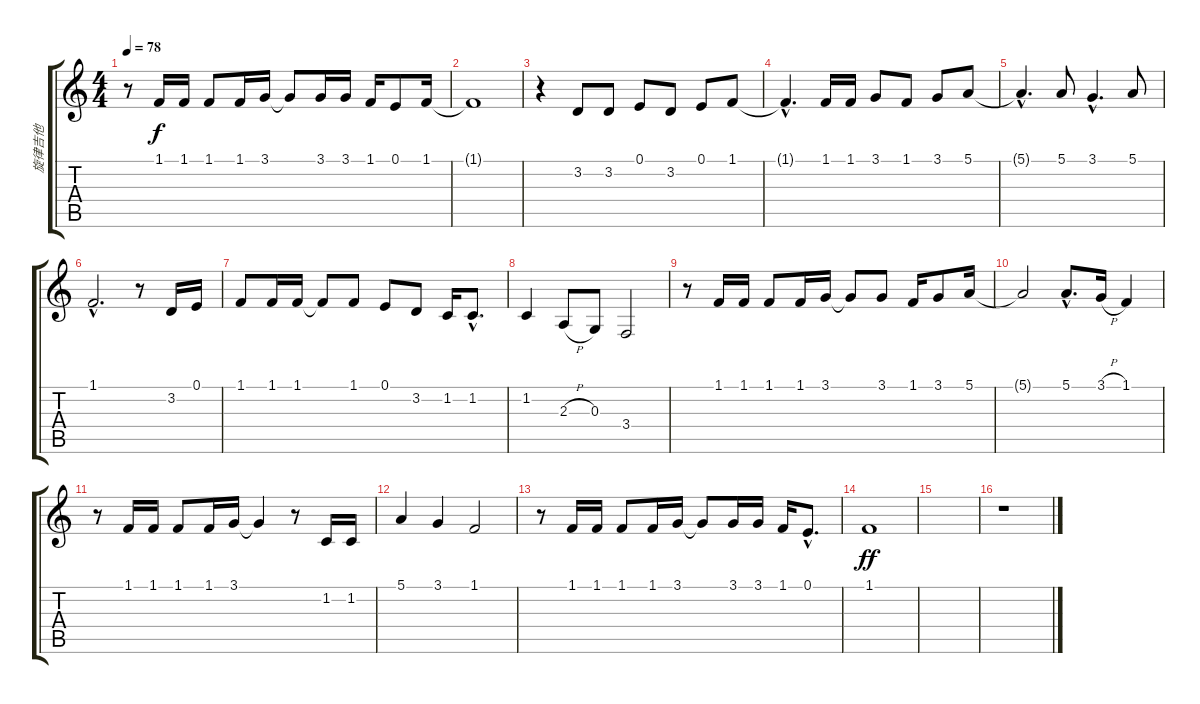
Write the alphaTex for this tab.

\track ("旋律吉他" "旋律吉他") {instrument violin}
\staff {score tabs}
\tuning (E4 B3 G3 D3 A2 E2) {hide}
\ts (4 4)
\tempo 78
\clef g2
\ks c
r.8{dy f} 1.1.16 1.1.16 1.1.8 1.1.16 3.1.16 3.1{t}.8 3.1.16 3.1.16 1.1.16 0.1.8 1.1.16 |
1.1{t}.1 |
r.4 3.2.8 3.2.8 0.1.8 3.2.8 0.1.8 1.1.8 |
1.1{hac t}.4{d} 1.1.16 1.1.16 3.1.8 1.1.8 3.1.8 5.1.8 |
5.1{hac t}.4{d} 5.1.8 3.1{hac}.4{d} 5.1.8 |
1.1{hac}.2{d} r.8 3.2.16 0.1.16 |
1.1.8 1.1.16 1.1.16 1.1{t}.8 1.1.8 0.1.8 3.2.8 1.2.16 1.2{hac}.8{d} |
1.2.4 2.3{h}.8 0.3.8 3.4.2 |
r.8 1.1.16 1.1.16 1.1.8 1.1.16 3.1.16 3.1{t}.8 3.1.8 1.1.16 3.1.8 5.1.16 |
5.1{t}.2 5.1{hac}.8{d} 3.1{h}.16 1.1.4 |
r.8 1.1.16 1.1.16 1.1.8 1.1.16 3.1.16 3.1{t}.4 r.8 1.2.16 1.2.16 |
5.1.4 3.1.4 1.1.2 |
r.8 1.1.16 1.1.16 1.1.8 1.1.16 3.1.16 3.1{t}.8 3.1.16 3.1.16 1.1.16 0.1{hac}.8{d} |
1.1.1{dy ff} |
|
r.1
